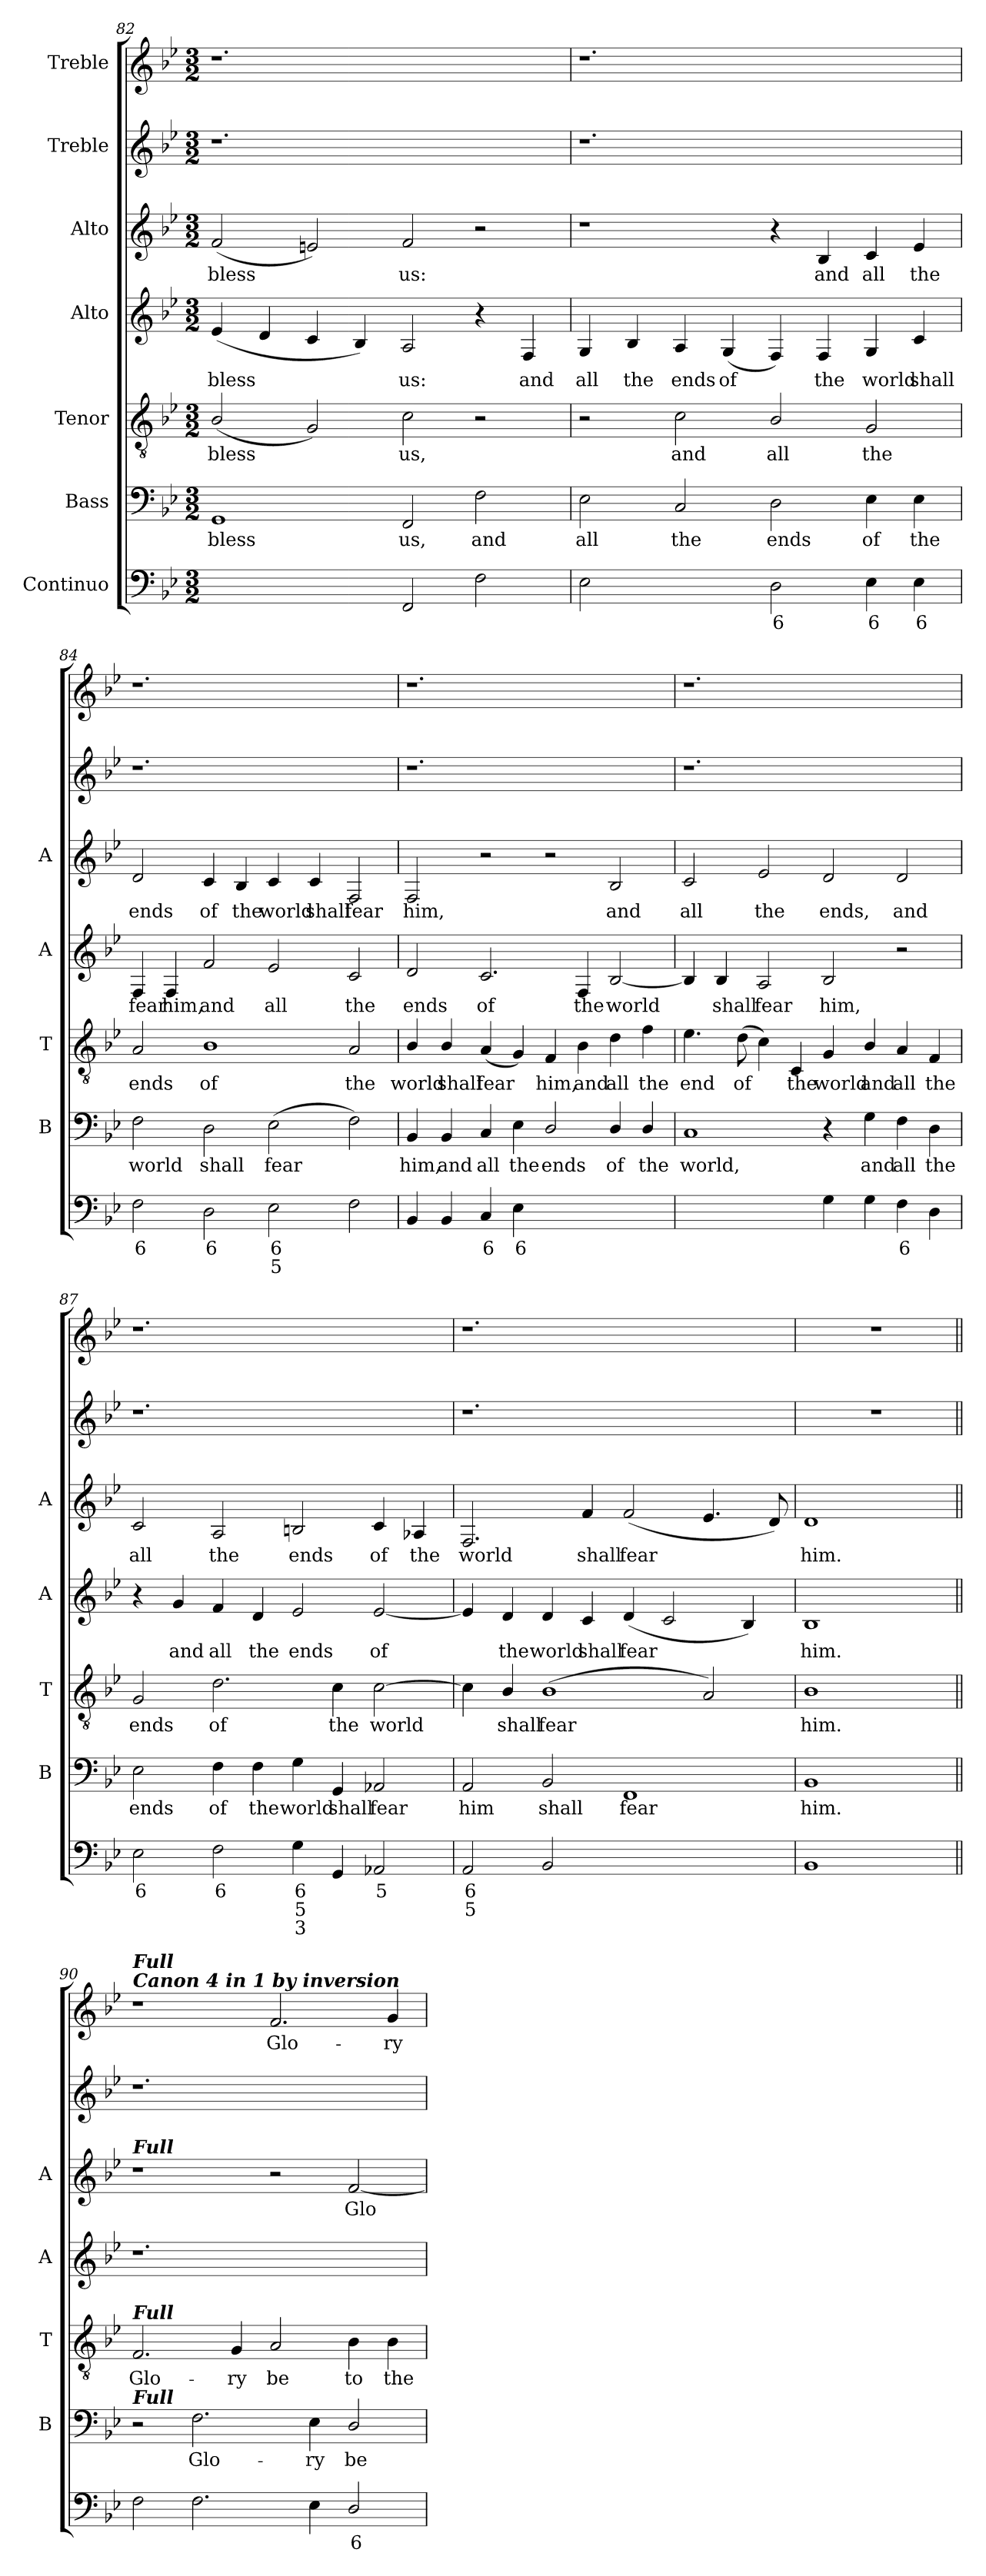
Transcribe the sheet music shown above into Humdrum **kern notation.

**kern	**text	**text	**text	**kern	**text	**kern	**text	**kern	**text	**kern	**text	**kern	**kern	**text
*part7	*part7	*part7	*part7	*part6	*part6	*part5	*part5	*part4	*part4	*part3	*part3	*part2	*part1	*part1
*staff7	*staff7	*staff7	*staff7	*staff6	*staff6	*staff5	*staff5	*staff4	*staff4	*staff3	*staff3	*staff2	*staff1	*staff1
*I"Continuo	*	*	*	*I"Bass	*	*I"Tenor	*	*I"Alto	*	*I"Alto	*	*I"Treble	*I"Treble	*
*	*	*	*	*I'B	*	*I'T	*	*I'A	*	*I'A	*	*	*	*
*clefF4	*	*	*	*clefF4	*	*clefGv2	*	*clefG2	*	*clefG2	*	*clefG2	*clefG2	*
*k[b-e-]	*	*	*	*k[b-e-]	*	*k[b-e-]	*	*k[b-e-]	*	*k[b-e-]	*	*k[b-e-]	*k[b-e-]	*
*B-:	*	*	*	*B-:	*	*B-:	*	*B-:	*	*B-:	*	*B-:	*B-:	*
*M3/2	*	*	*	*M3/2	*	*M3/2	*	*M3/2	*	*M3/2	*	*M3/2	*M3/2	*
=82	=82	=82	=82	=82	=82	=82	=82	=82	=82	=82	=82	=82	=82	=82
!	!LO:LY:b	!LO:LY:b	!	!	!LO:LY:b	!	!LO:LY:b	!	!LO:LY:b	!	!LO:LY:b	!	!	!
[4GG/yy	7	6	.	1GG	bless	(<2B-/	bless	(<4e-/	bless	(<2f/	bless	1.r	1.r	.
!	!	!LO:LY:b	!	!	!	!	!	!	!	!	!	!	!	!
4GG/yy]	.	5	.	.	.	.	.	4d/	.	.	.	.	.	.
!	!LO:LY:b	!LO:LY:b	!	!	!	!	!	!	!	!	!	!	!	!
4GG/yy	6	4	.	.	.	2G/)	.	4c/	.	2en/)	.	.	.	.
!	!	!LO:LY:b	!	!	!	!	!	!	!	!	!	!	!	!
4GG/yy	.	3	.	.	.	.	.	4B-/)	.	.	.	.	.	.
!	!	!	!	!	!LO:LY:b	!	!LO:LY:b	!	!LO:LY:b	!	!LO:LY:b	!	!	!
2FF/	.	.	.	2FF/	us,	2c\	us,	2A/	us:	2f/	us:	.	.	.
!	!	!	!	!	!LO:LY:b	!	!	!	!	!	!	!	!	!
2F\	.	.	.	2F\	and	2r	.	4r	.	2r	.	2ryy	2ryy	.
!	!	!	!	!	!	!	!	!	!LO:LY:b	!	!	!	!	!
.	.	.	.	.	.	.	.	4F/	and	.	.	.	.	.
=83	=83	=83	=83	=83	=83	=83	=83	=83	=83	=83	=83	=83	=83	=83
!	!	!	!	!	!LO:LY:b	!	!	!	!LO:LY:b	!	!	!	!	!
2E-\	.	.	.	2E-\	all	2r	.	4G/	all	1r	.	1.r	1.r	.
!	!	!	!	!	!	!	!	!	!LO:LY:b	!	!	!	!	!
.	.	.	.	.	.	.	.	4B-/	the	.	.	.	.	.
!	!LO:LY:b	!	!	!	!LO:LY:b	!	!LO:LY:b	!	!LO:LY:b	!	!	!	!	!
[4C/yy	6	.	.	2C/	the	2c\	and	4A/	ends	.	.	.	.	.
!	!LO:LY:b	!	!	!	!	!	!	!	!LO:LY:b	!	!	!	!	!
4C/yy]	5	.	.	.	.	.	.	(<4G/	of	.	.	.	.	.
!	!LO:LY:b	!	!	!	!LO:LY:b	!	!LO:LY:b	!	!	!	!	!	!	!
2D\	6	.	.	2D\	ends	2B-/	all	4F/)	.	4r	.	.	.	.
!	!	!	!	!	!	!	!	!	!LO:LY:b	!	!LO:LY:b	!	!	!
.	.	.	.	.	.	.	.	4F/	the	4B-/	and	.	.	.
!	!LO:LY:b	!	!	!	!LO:LY:b	!	!LO:LY:b	!	!LO:LY:b	!	!LO:LY:b	!	!	!
4E-\	6	.	.	4E-\	of	2G/	the	4G/	world	4c/	all	2ryy	2ryy	.
!	!LO:LY:b	!	!	!	!LO:LY:b	!	!	!	!LO:LY:b	!	!LO:LY:b	!	!	!
4E-\	6	.	.	4E-\	the	.	.	4c/	shall	4e-/	the	.	.	.
!!LO:PB:g=z
=84	=84	=84	=84	=84	=84	=84	=84	=84	=84	=84	=84	=84	=84	=84
*	*	*	*	*	*	*	*	*	*	*	*	*	*MM160	*
!	!LO:LY:b	!	!	!	!LO:LY:b	!	!LO:LY:b	!	!LO:LY:b	!	!LO:LY:b	!	!	!
2F\	6	.	.	2F\	world	2A/	ends	4F/	fear	2d/	ends	1.r	1.r	.
!	!	!	!	!	!	!	!	!	!LO:LY:b	!	!	!	!	!
.	.	.	.	.	.	.	.	4F/	him,	.	.	.	.	.
!	!LO:LY:b	!	!	!	!LO:LY:b	!	!LO:LY:b	!	!LO:LY:b	!	!LO:LY:b	!	!	!
2D\	6	.	.	2D\	shall	1B-	of	2f/	and	4c/	of	.	.	.
!	!	!	!	!	!	!	!	!	!	!	!LO:LY:b	!	!	!
.	.	.	.	.	.	.	.	.	.	4B-/	the	.	.	.
!	!LO:LY:b	!LO:LY:b	!	!	!LO:LY:b	!	!	!	!LO:LY:b	!	!LO:LY:b	!	!	!
2E-\	6	5	.	(>2E-\	fear	.	.	2e-/	all	4c/	world	.	.	.
!	!	!	!	!	!	!	!	!	!	!	!LO:LY:b	!	!	!
.	.	.	.	.	.	.	.	.	.	4c/	shall	.	.	.
!	!	!	!	!	!	!	!LO:LY:b	!	!LO:LY:b	!	!LO:LY:b	!	!	!
2F\	.	.	.	2F\)	.	2A/	the	2c/	the	2F/	fear	2ryy	2ryy	.
=85	=85	=85	=85	=85	=85	=85	=85	=85	=85	=85	=85	=85	=85	=85
!	!	!	!	!	!LO:LY:b	!	!LO:LY:b	!	!LO:LY:b	!	!LO:LY:b	!	!	!
4BB-/	.	.	.	4BB-/	him,	4B-/	world	2d/	ends	2F/	him,	1.r	1.r	.
!	!	!	!	!	!LO:LY:b	!	!LO:LY:b	!	!	!	!	!	!	!
4BB-/	.	.	.	4BB-/	and	4B-/	shall	.	.	.	.	.	.	.
!	!LO:LY:b	!	!	!	!LO:LY:b	!	!LO:LY:b	!	!LO:LY:b	!	!	!	!	!
4C/	6	.	.	4C/	all	(<4A/	fear	2.c/	of	2r	.	.	.	.
!	!LO:LY:b	!	!	!	!LO:LY:b	!	!	!	!	!	!	!	!	!
4E-\	6	.	.	4E-\	the	4G/)	.	.	.	.	.	.	.	.
!	!LO:LY:b	!	!	!	!LO:LY:b	!	!LO:LY:b	!	!	!	!	!	!	!
[2D\yy	7	.	.	2D/	ends	4F/	him,	.	.	2r	.	.	.	.
!	!	!	!	!	!	!	!LO:LY:b	!	!LO:LY:b	!	!	!	!	!
.	.	.	.	.	.	4B-\	and	4F/	the	.	.	.	.	.
!	!LO:LY:b	!	!	!	!LO:LY:b	!	!LO:LY:b	!	!LO:LY:b	!	!LO:LY:b	!	!	!
2D\yy]	6	.	.	4D/	of	4d\	all	[2B-/	world	2B-/	and	2ryy	2ryy	.
!	!	!	!	!	!LO:LY:b	!	!LO:LY:b	!	!	!	!	!	!	!
.	.	.	.	4D/	the	4f\	the	.	.	.	.	.	.	.
!!LO:LB:g=z
=86	=86	=86	=86	=86	=86	=86	=86	=86	=86	=86	=86	=86	=86	=86
!	!LO:LY:b	!	!	!	!LO:LY:b	!	!LO:LY:b	!	!	!	!LO:LY:b	!	!	!
[2C/yy	7	.	.	1C	world,	4.e-\	end	4B-/]	.	2c/	all	1.r	1.r	.
!	!	!	!	!	!	!	!	!	!LO:LY:b	!	!	!	!	!
.	.	.	.	.	.	.	.	4B-/	shall	.	.	.	.	.
!	!	!	!	!	!	!	!LO:LY:b	!	!	!	!	!	!	!
.	.	.	.	.	.	(>8d\	of	.	.	.	.	.	.	.
!	!LO:LY:b	!	!	!	!	!	!	!	!LO:LY:b	!	!LO:LY:b	!	!	!
2C/yy]	5	.	.	.	.	4c\)	.	2A/	fear	2e-/	the	.	.	.
!	!	!	!	!	!	!	!LO:LY:b	!	!	!	!	!	!	!
.	.	.	.	.	.	4C/	the	.	.	.	.	.	.	.
!	!	!	!	!	!	!	!LO:LY:b	!	!LO:LY:b	!	!LO:LY:b	!	!	!
4G\	.	.	.	4r	.	4G/	world	2B-/	him,	2d/	ends,	.	.	.
!	!	!	!	!	!LO:LY:b	!	!LO:LY:b	!	!	!	!	!	!	!
4G\	.	.	.	4G\	and	4B-/	and	.	.	.	.	.	.	.
!	!LO:LY:b	!	!	!	!LO:LY:b	!	!LO:LY:b	!	!	!	!LO:LY:b	!	!	!
4F\	6	.	.	4F\	all	4A/	all	2r	.	2d/	and	2ryy	2ryy	.
!	!	!	!	!	!LO:LY:b	!	!LO:LY:b	!	!	!	!	!	!	!
4D\	.	.	.	4D\	the	4F/	the	.	.	.	.	.	.	.
!!LO:PB:g=z
=87	=87	=87	=87	=87	=87	=87	=87	=87	=87	=87	=87	=87	=87	=87
!	!LO:LY:b	!	!	!	!LO:LY:b	!	!LO:LY:b	!	!	!	!LO:LY:b	!	!	!
2E-\	6	.	.	2E-\	ends	2G/	ends	4r	.	2c/	all	1.r	1.r	.
!	!	!	!	!	!	!	!	!	!LO:LY:b	!	!	!	!	!
.	.	.	.	.	.	.	.	4g/	and	.	.	.	.	.
!	!LO:LY:b	!	!	!	!LO:LY:b	!	!LO:LY:b	!	!LO:LY:b	!	!LO:LY:b	!	!	!
2F\	6	.	.	4F\	of	2.d\	of	4f/	all	2A/	the	.	.	.
!	!	!	!	!	!LO:LY:b	!	!	!	!LO:LY:b	!	!	!	!	!
.	.	.	.	4F\	the	.	.	4d/	the	.	.	.	.	.
!	!LO:LY:b	!LO:LY:b	!LO:LY:b	!	!LO:LY:b	!	!	!	!LO:LY:b	!	!LO:LY:b	!	!	!
4G\	6	5	3	4G\	world	.	.	2e-/	ends	2Bn/	ends	.	.	.
!	!	!	!	!	!LO:LY:b	!	!LO:LY:b	!	!	!	!	!	!	!
4GG/	.	.	.	4GG/	shall	4c\	the	.	.	.	.	.	.	.
!	!LO:LY:b	!	!	!	!LO:LY:b	!	!LO:LY:b	!	!LO:LY:b	!	!LO:LY:b	!	!	!
2AA-X/	5	.	.	2AA-X/	fear	[2c\	world	[2e-/	of	4c/	of	2ryy	2ryy	.
!	!	!	!	!	!	!	!	!	!	!	!LO:LY:b	!	!	!
.	.	.	.	.	.	.	.	.	.	4A-X/	the	.	.	.
=88	=88	=88	=88	=88	=88	=88	=88	=88	=88	=88	=88	=88	=88	=88
!	!LO:LY:b	!LO:LY:b	!	!	!LO:LY:b	!	!	!	!	!	!LO:LY:b	!	!	!
2AA/	6	5	.	2AA/	him	4c\]	.	4e-/]	.	2.F/	world	1.r	1.r	.
!	!	!	!	!	!	!	!LO:LY:b	!	!LO:LY:b	!	!	!	!	!
.	.	.	.	.	.	4B-/	shall	4d/	the	.	.	.	.	.
!	!	!	!	!	!LO:LY:b	!	!LO:LY:b	!	!LO:LY:b	!	!	!	!	!
2BB-/	.	.	.	2BB-/	shall	(<1B-	fear	4d/	world	.	.	.	.	.
!	!	!	!	!	!	!	!	!	!LO:LY:b	!	!LO:LY:b	!	!	!
.	.	.	.	.	.	.	.	4c/	shall	4f/	shall	.	.	.
!	!LO:LY:b	!LO:LY:b	!	!	!LO:LY:b	!	!	!	!LO:LY:b	!	!LO:LY:b	!	!	!
[2FF/yy	6	4	.	1FF	fear	.	.	(<4d/	fear	(<2f/	fear	.	.	.
.	.	.	.	.	.	.	.	2c/	.	.	.	.	.	.
!	!LO:LY:b	!LO:LY:b	!	!	!	!	!	!	!	!	!	!	!	!
2FF/yy]	5	3	.	.	.	2A/)	.	.	.	4.e-/	.	2ryy	2ryy	.
.	.	.	.	.	.	.	.	4B-/)	.	.	.	.	.	.
.	.	.	.	.	.	.	.	.	.	8d/)	.	.	.	.
=89	=89	=89	=89	=89	=89	=89	=89	=89	=89	=89	=89	=89	=89	=89
!	!	!	!	!	!LO:LY:b	!	!LO:LY:b	!	!LO:LY:b	!	!LO:LY:b	!	!	!
1BB-	.	.	.	1BB-	him.	1B-	him.	1B-	him.	1d	him.	1.r	1.r	.
2ryy	.	.	.	2ryy	.	2ryy	.	2ryy	.	2ryy	.	.	.	.
!!LO:PB:g=z
=90||	=90||	=90||	=90||	=90||	=90||	=90||	=90||	=90||	=90||	=90||	=90||	=90||	=90||	=90||
*	*	*	*	*	*	*	*	*	*	*	*	*	*MM140	*
!	!	!	!	!	!	!	!	!	!	!	!	!	!LO:TX:a:Bi:t=Canon 4 in 1 by inversion	!
!	!	!	!	!	!	!	!	!	!	!	!	!	!LO:TX:a:Bi:t=Full	!
!	!	!	!	!	!	!	!	!	!	!LO:TX:a:Bi:t=Full	!	!	!	!
!	!	!	!	!	!	!LO:TX:a:Bi:t=Full	!	!	!	!	!	!	!	!
!	!	!	!	!LO:TX:a:Bi:t=Full	!	!	!	!	!	!	!	!	!	!
!	!	!	!	!	!	!	!LO:LY:b	!	!	!	!	!	!	!
2F\	.	.	.	2r	.	2.F/	Glo-	1.r	.	1r	.	1.r	1r	.
!	!	!	!	!	!LO:LY:b	!	!	!	!	!	!	!	!	!
2.F\	.	.	.	2.F\	Glo-	.	.	.	.	.	.	.	.	.
!	!	!	!	!	!	!	!LO:LY:b	!	!	!	!	!	!	!
.	.	.	.	.	.	4G/	-ry	.	.	.	.	.	.	.
!	!	!	!	!	!	!	!LO:LY:b	!	!	!	!	!	!	!LO:LY:b
.	.	.	.	.	.	2A/	be	.	.	2r	.	.	2.f/	Glo-
!	!	!	!	!	!LO:LY:b	!	!	!	!	!	!	!	!	!
4E-\	.	.	.	4E-\	-ry	.	.	.	.	.	.	.	.	.
!	!LO:LY:b	!	!	!	!LO:LY:b	!	!LO:LY:b	!	!	!	!LO:LY:b	!	!	!
2D/	6	.	.	2D/	be	4B-\	to	2ryy	.	[2f/	Glo-	2ryy	.	.
!	!	!	!	!	!	!	!LO:LY:b	!	!	!	!	!	!	!LO:LY:b
.	.	.	.	.	.	4B-\	the	.	.	.	.	.	4g/	-ry
=	=	=	=	=	=	=	=	=	=	=	=	=	=	=
*-	*-	*-	*-	*-	*-	*-	*-	*-	*-	*-	*-	*-	*-	*-
